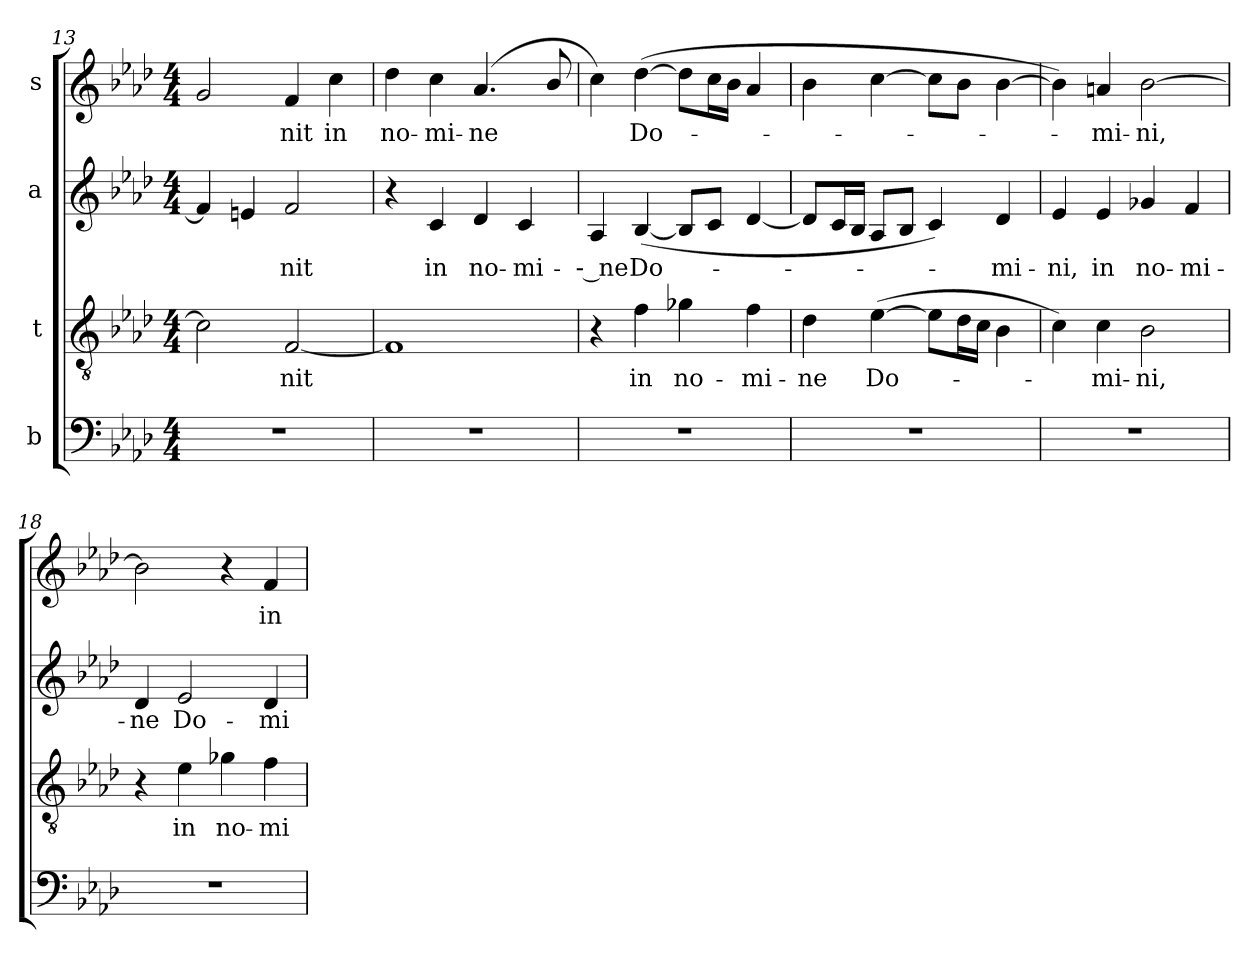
**kern	**kern	**text	**kern	**text	**kern	**text
*part4	*part3	*part3	*part2	*part2	*part1	*part1
*staff4	*staff3	*staff3	*staff2	*staff2	*staff1	*staff1
*I"b	*I"t	*	*I"a	*	*I"s	*
*clefF4	*clefGv2	*	*clefG2	*	*clefG2	*
*	*ITrd7c12	*	*	*	*	*
*k[b-e-a-d-]	*k[b-e-a-d-]	*	*k[b-e-a-d-]	*	*k[b-e-a-d-]	*
*f:	*f:	*	*f:	*	*f:	*
*M4/4	*M4/4	*	*M4/4	*	*M4/4	*
=13	=13	=13	=13	=13	=13	=13
1r	2Ci\]	.	4fi/]	.	2gi/	.
.	.	.	4eni/	.	.	.
!	!	!LO:LY:b:color=#000000	!	!	!	!
!	!	!	!	!LO:LY:b:color=#000000	!	!
!	!	!	!	!	!	!LO:LY:b:color=#000000
.	[2FFi/	-nit	2fi/	-nit	4fi/	-nit
!	!	!	!	!	!	!LO:LY:b:color=#000000
.	.	.	.	.	4cci\	in
=14	=14	=14	=14	=14	=14	=14
!	!	!	!	!	!	!LO:LY:b:color=#000000
1r	1FFi]	.	4r	.	4dd-i\	no-
!	!	!	!	!LO:LY:b:color=#000000	!	!
!	!	!	!	!	!	!LO:LY:b:color=#000000
.	.	.	4ci/	in	4cci\	-mi-
!	!	!	!	!LO:LY:b:color=#000000	!	!
!	!	!	!	!	!	!LO:LY:b:color=#000000
.	.	.	4d-i/	no-	(4.a-i/	-ne
!	!	!	!	!LO:LY:b:color=#000000	!	!
.	.	.	4ci/	-mi-	.	.
.	.	.	.	.	8b-i/	.
!!LO:LB:g=z
=15	=15	=15	=15	=15	=15	=15
!	!	!	!	!LO:LY:b:color=#000000	!	!
1r	4r	.	4A-i/	-- ne	4cci\)	.
!	!	!LO:LY:b:color=#000000	!	!	!	!
!	!	!	!	!LO:LY:b:color=#000000	!	!
!	!	!	!	!	!	!LO:LY:b:color=#000000
.	4Fi\	in	([4B-i/	Do-	([4dd-i\	Do-
!	!	!LO:LY:b:color=#000000	!	!	!	!
.	4G-Xi\	no-	8B-i/L]	.	8dd-i\L]	.
.	.	.	8ci/J	.	16cci\L	.
.	.	.	.	.	16b-i\JJ	.
!	!	!LO:LY:b:color=#000000	!	!	!	!
.	4Fi\	-mi-	[4d-i/	.	4a-i/	.
=16	=16	=16	=16	=16	=16	=16
!	!	!LO:LY:b:color=#000000	!	!	!	!
1r	4D-i\	-ne	8d-i/L]	.	4b-i\	.
.	.	.	16ci/L	.	.	.
.	.	.	16B-i/JJ	.	.	.
!	!	!LO:LY:b:color=#000000	!	!	!	!
.	([4E-i\	Do-	8A-i/L	.	[4cci\	.
.	.	.	8B-i/J	.	.	.
.	8E-i\L]	.	4ci/)	.	8cci\L]	.
.	16D-i\L	.	.	.	8b-i\J	.
.	16Ci\JJ	.	.	.	.	.
!	!	!	!	!LO:LY:b:color=#000000	!	!
.	4BB-i\	.	4d-i/	-mi-	[4b-i\	.
=17	=17	=17	=17	=17	=17	=17
!	!	!	!	!LO:LY:b:color=#000000	!	!
1r	4Ci\)	.	4e-i/	-ni,	4b-i\])	.
!	!	!LO:LY:b:color=#000000	!	!	!	!
!	!	!	!	!LO:LY:b:color=#000000	!	!
!	!	!	!	!	!	!LO:LY:b:color=#000000
.	4Ci\	-mi-	4e-i/	in	4ani/	-mi-
!	!	!LO:LY:b:color=#000000	!	!	!	!
!	!	!	!	!LO:LY:b:color=#000000	!	!
!	!	!	!	!	!	!LO:LY:b:color=#000000
.	2BB-i\	-ni,	4g-Xi/	no-	[2b-i\	-ni,
!	!	!	!	!LO:LY:b:color=#000000	!	!
.	.	.	4fi/	-mi-	.	.
=18	=18	=18	=18	=18	=18	=18
!	!	!	!	!LO:LY:b:color=#000000	!	!
1r	4r	.	4d-i/	-ne	2b-i\]	.
!	!	!LO:LY:b:color=#000000	!	!	!	!
!	!	!	!	!LO:LY:b:color=#000000	!	!
.	4E-i\	in	2e-i/	Do-	.	.
!	!	!LO:LY:b:color=#000000	!	!	!	!
.	4G-Xi\	no-	.	.	4r	.
!	!	!LO:LY:b:color=#000000	!	!	!	!
!	!	!	!	!LO:LY:b:color=#000000	!	!
!	!	!	!	!	!	!LO:LY:b:color=#000000
.	4Fi\	-mi-	4d-i/	-mi-	4fi/	in
=	=	=	=	=	=	=
*-	*-	*-	*-	*-	*-	*-
